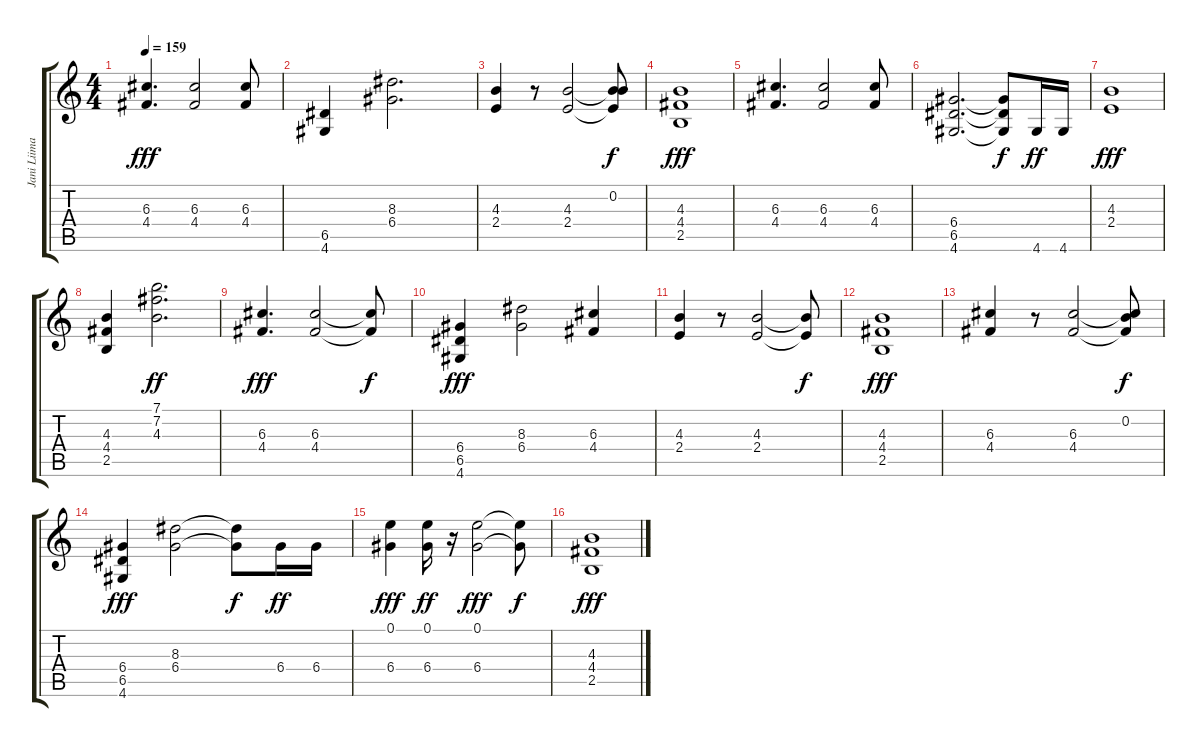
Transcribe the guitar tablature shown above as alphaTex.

\track ("Jani Liimatainen" "Jani Liima") {instrument overdrivenguitar}
\staff {score tabs}
\tuning (E4 B3 G3 D3 A2 E2) {hide}
\ts (4 4)
\tempo 159
\clef g2
\ks c
(6.3 4.4).4{d dy fff} (6.3 4.4).2 (6.3 4.4).8 |
(6.5 4.6).4 (8.3 6.4).2{d} |
(4.3 2.4).4 r.8 (4.3 2.4).2 (0.2 4.3{t} 2.4{t}).8{dy f} |
(4.3 4.4 2.5).1{dy fff} |
(6.3 4.4).4{d} (6.3 4.4).2 (6.3 4.4).8 |
(6.4 6.5 4.6).2{d} (6.4{t} 6.5{t} 4.6{t}).8{dy f} 4.6.16{dy ff} 4.6.16 |
(4.3 2.4).1{dy fff} |
(4.3 4.4 2.5).4 (7.1 7.2 4.3).2{d dy ff} |
(6.3 4.4).4{d dy fff} (6.3 4.4).2 (6.3{t} 4.4{t}).8{dy f} |
(6.4 6.5 4.6).4{dy fff} (8.3 6.4).2 (6.3 4.4).4 |
(4.3 2.4).4 r.8 (4.3 2.4).2 (4.3{t} 2.4{t}).8{dy f} |
(4.3 4.4 2.5).1{dy fff} |
(6.3 4.4).4 r.8 (6.3 4.4).2 (0.2 6.3{t} 4.4{t}).8{dy f} |
(6.4 6.5 4.6).4{dy fff} (8.3 6.4).2 (8.3{t} 6.4{t}).8{dy f} 6.4.16{dy ff} 6.4.16 |
(0.1 6.4).4{dy fff} (0.1 6.4).16{dy ff} r.16 (0.1 6.4).2{dy fff} (0.1{t} 6.4{t}).8{dy f} |
(4.3 4.4 2.5).1{dy fff}
